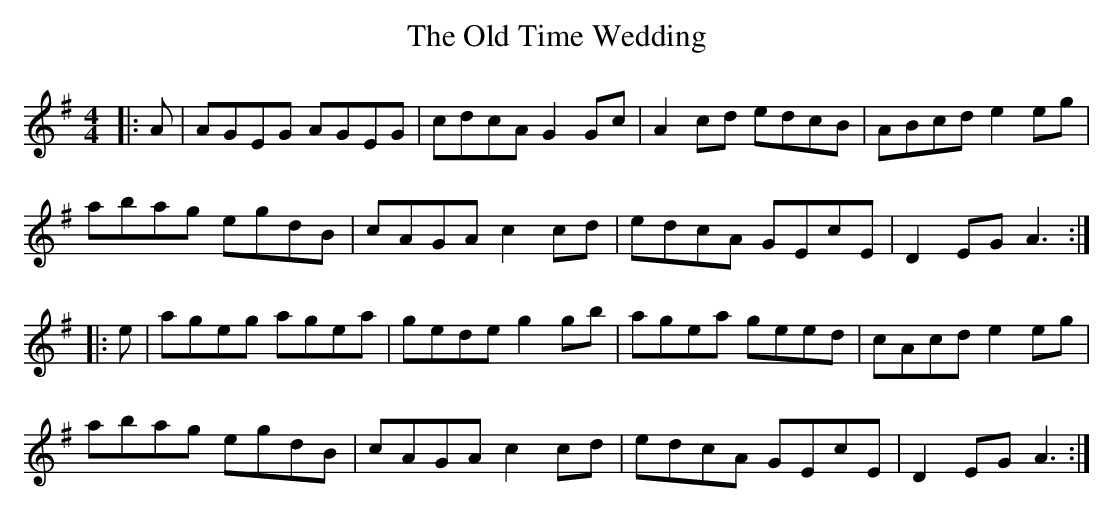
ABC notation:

X:1
T: The Old Time Wedding
M: 4/4
L: 1/8
K: Ador
|:A|AGEG AGEG|cdcA G2Gc|A2cd edcB|ABcd e2 eg|
abag egdB|cAGA c2cd|edcA GEcE|D2 EG A3:|
|:e|ageg agea|gede g2gb|agea geed|cAcd e2 eg|
abag egdB|cAGA c2cd|edcA GEcE|D2 EG A3:|
